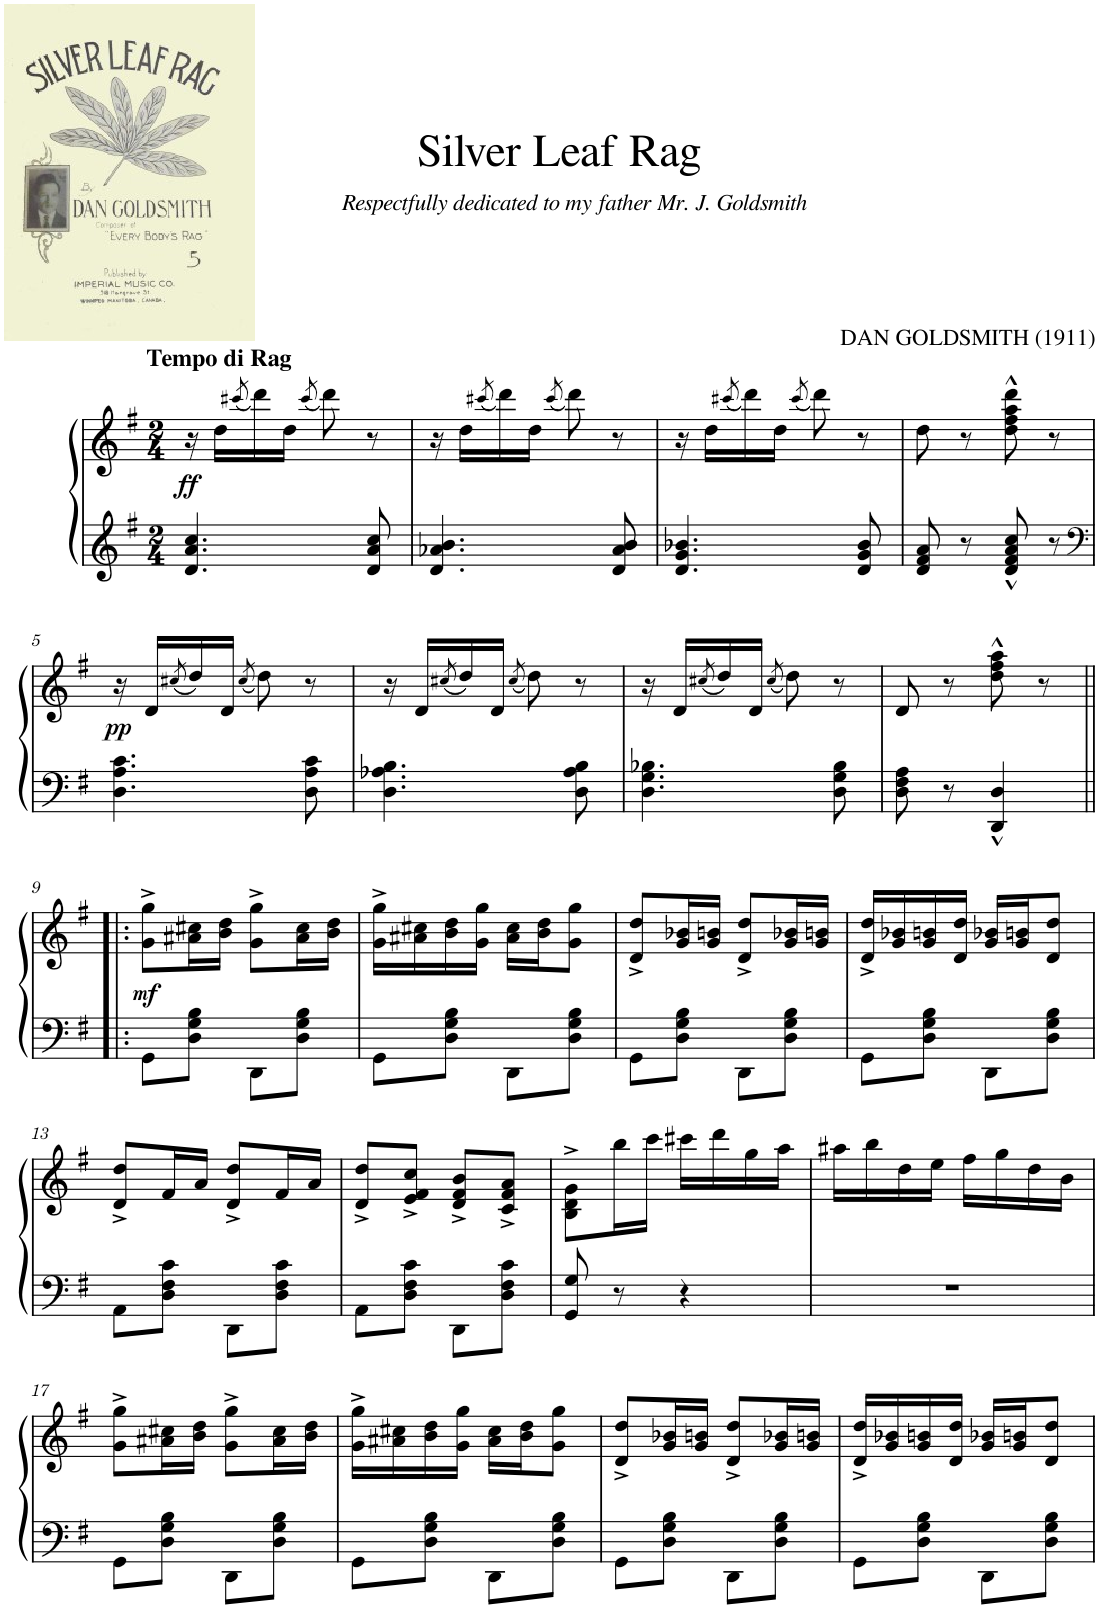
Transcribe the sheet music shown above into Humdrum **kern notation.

**kern	**kern	**dynam
*part1	*part1	*part1
*staff2	*staff1	*staff1/2
*I"Piano	*	*
*I'Pno.	*	*
*clefG2	*clefG2	*
*k[f#]	*k[f#]	*
*M2/4	*M2/4	*
=1	=1	=1
!	!LO:TX:a:B:t=Tempo di Rag	!
!	!	!LO:DY:b
4.d/ 4.a/ 4.cc/	16r	ff
.	16dd\LL	.
.	(8qccc#X/	.
.	16ddd\)	.
.	16dd\JJ	.
.	(8qccc#/	.
.	8ddd\)	.
8d/ 8a/ 8cc/	8r	.
=2	=2	=2
4.d/ 4.a-X/ 4.b/	16r	.
.	16dd\LL	.
.	(8qccc#X/	.
.	16ddd\)	.
.	16dd\JJ	.
.	(8qccc#/	.
.	8ddd\)	.
8d/ 8a-/ 8b/	8r	.
=3	=3	=3
4.d/ 4.g/ 4.b-X/	16r	.
.	16dd\LL	.
.	(8qccc#X/	.
.	16ddd\)	.
.	16dd\JJ	.
.	(8qccc#/	.
.	8ddd\)	.
8d/ 8g/ 8b-/	8r	.
=4	=4	=4
8d/ 8f#/ 8a/	8dd\	.
8r	8r	.
8d/^^ 8f#/^^ 8a/^^ 8cc/^^	8dd\^^ 8ff#\^^ 8aa\^^ 8ddd\^^	.
8r	8r	.
!!LO:LB:g=z
=5	=5	=5
*clefF4	*	*
!	!	!LO:DY:b
4.D\ 4.A\ 4.c\	16r	pp
.	16d/LL	.
.	(8qcc#X/	.
.	16dd/)	.
.	16d/JJ	.
.	(8qcc#/	.
.	8dd\)	.
8D\ 8A\ 8c\	8r	.
=6	=6	=6
4.D\ 4.A-X\ 4.B\	16r	.
.	16d/LL	.
.	(8qcc#X/	.
.	16dd/)	.
.	16d/JJ	.
.	(8qcc#/	.
.	8dd\)	.
8D\ 8A-\ 8B\	8r	.
=7	=7	=7
4.D\ 4.G\ 4.B-X\	16r	.
.	16d/LL	.
.	(8qcc#X/	.
.	16dd/)	.
.	16d/JJ	.
.	(8qcc#/	.
.	8dd\)	.
8D\ 8G\ 8B-\	8r	.
=8	=8	=8
8D\ 8F#\ 8A\	8d/	.
8r	8r	.
4DD/^^ 4D/^^	8dd\^^ 8ff#\^^ 8aa\^^	.
.	8r	.
!!LO:LB:g=z
=9!|:	=9!|:	=9!|:
!	!	!LO:DY:b
8GG\L	8g\^ 8gg\^L	mf
8D\ 8G\ 8B\J	16a#X\ 16cc#X\L	.
.	16b\ 16dd\JJ	.
8DD\L	8g\^ 8gg\^L	.
8D\ 8G\ 8B\J	16a#\ 16cc#\L	.
.	16b\ 16dd\JJ	.
=10	=10	=10
8GG\L	16g\^ 16gg\^LL	.
.	16a#X\ 16cc#X\	.
8D\ 8G\ 8B\J	16b\ 16dd\	.
.	16g\ 16gg\JJ	.
8DD\L	16a#\ 16cc#\LL	.
.	16b\ 16dd\J	.
8D\ 8G\ 8B\J	8g\ 8gg\J	.
=11	=11	=11
8GG\L	8d/^ 8dd/^L	.
8D\ 8G\ 8B\J	16g/ 16b-X/L	.
.	16g/ 16bn/JJ	.
8DD\L	8d/^ 8dd/^L	.
8D\ 8G\ 8B\J	16g/ 16b-X/L	.
.	16g/ 16bn/JJ	.
=12	=12	=12
8GG\L	16d/^ 16dd/^LL	.
.	16g/ 16b-X/	.
8D\ 8G\ 8B\J	16g/ 16bn/	.
.	16d/ 16dd/JJ	.
8DD\L	16g/ 16b-X/LL	.
.	16g/ 16bn/J	.
8D\ 8G\ 8B\J	8d/ 8dd/J	.
!!LO:LB:g=z
=13	=13	=13
8AA\L	8d/^ 8dd/^L	.
8D\ 8F#\ 8c\J	16f#/L	.
.	16a/JJ	.
8DD\L	8d/^ 8dd/^L	.
8D\ 8F#\ 8c\J	16f#/L	.
.	16a/JJ	.
=14	=14	=14
8AA\L	8d/^ 8dd/^L	.
8D\ 8F#\ 8c\J	8e/^ 8f#/^ 8cc/^J	.
8DD\L	8d/^ 8f#/^ 8b/^L	.
8D\ 8F#\ 8c\J	8c/^ 8f#/^ 8a/^J	.
=15	=15	=15
8GG/ 8G/	8B\^ 8d\^ 8g\^L	.
8r	16bb\L	.
.	16ccc\JJ	.
4r	16ccc#X\LL	.
.	16ddd\	.
.	16gg\	.
.	16aa\JJ	.
=16	=16	=16
2r	16aa#X\LL	.
.	16bb\	.
.	16dd\	.
.	16ee\JJ	.
.	16ff#\LL	.
.	16gg\	.
.	16dd\	.
.	16b\JJ	.
!!LO:LB:g=z
=17	=17	=17
8GG\L	8g\^ 8gg\^L	.
8D\ 8G\ 8B\J	16a#X\ 16cc#X\L	.
.	16b\ 16dd\JJ	.
8DD\L	8g\^ 8gg\^L	.
8D\ 8G\ 8B\J	16a#\ 16cc#\L	.
.	16b\ 16dd\JJ	.
=18	=18	=18
8GG\L	16g\^ 16gg\^LL	.
.	16a#X\ 16cc#X\	.
8D\ 8G\ 8B\J	16b\ 16dd\	.
.	16g\ 16gg\JJ	.
8DD\L	16a#\ 16cc#\LL	.
.	16b\ 16dd\J	.
8D\ 8G\ 8B\J	8g\ 8gg\J	.
=19	=19	=19
8GG\L	8d/^ 8dd/^L	.
8D\ 8G\ 8B\J	16g/ 16b-X/L	.
.	16g/ 16bn/JJ	.
8DD\L	8d/^ 8dd/^L	.
8D\ 8G\ 8B\J	16g/ 16b-X/L	.
.	16g/ 16bn/JJ	.
=20	=20	=20
8GG\L	16d/^ 16dd/^LL	.
.	16g/ 16b-X/	.
8D\ 8G\ 8B\J	16g/ 16bn/	.
.	16d/ 16dd/JJ	.
8DD\L	16g/ 16b-X/LL	.
.	16g/ 16bn/J	.
8D\ 8G\ 8B\J	8d/ 8dd/J	.
=	=	=
*-	*-	*-
